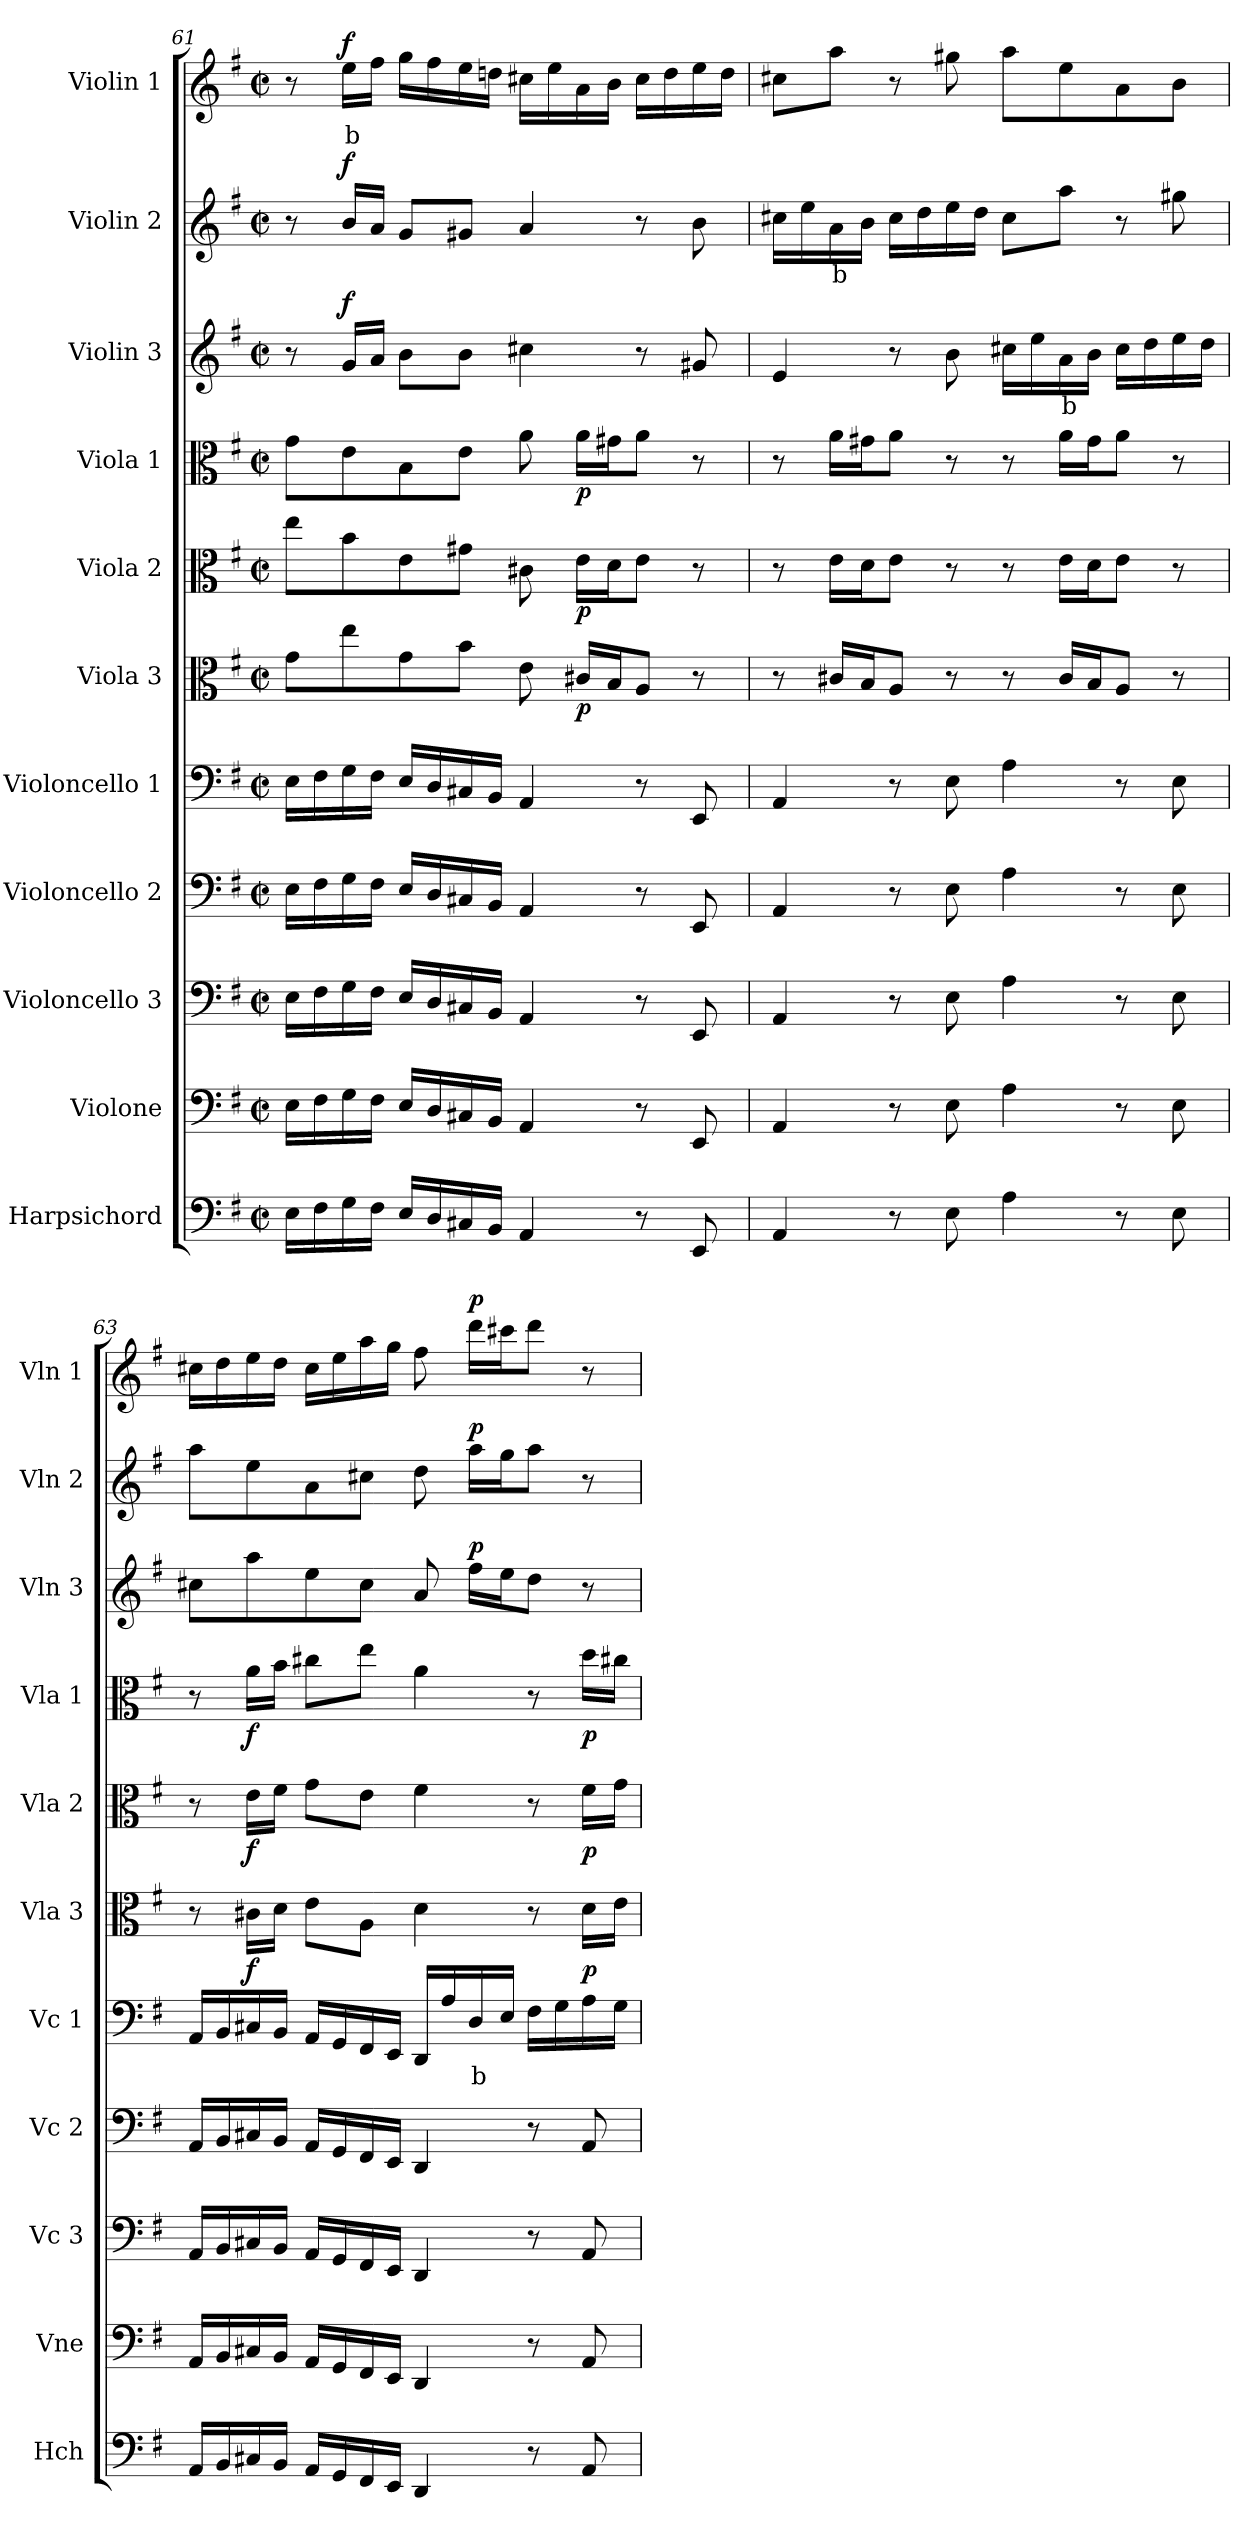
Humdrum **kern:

**kern	**kern	**kern	**kern	**kern	**text	**kern	**dynam	**kern	**dynam	**kern	**dynam	**kern	**text	**dynam	**kern	**text	**dynam	**kern	**text	**dynam
*part11	*part10	*part9	*part8	*part7	*part7	*part6	*part6	*part5	*part5	*part4	*part4	*part3	*part3	*part3	*part2	*part2	*part2	*part1	*part1	*part1
*staff11	*staff10	*staff9	*staff8	*staff7	*staff7	*staff6	*staff6	*staff5	*staff5	*staff4	*staff4	*staff3	*staff3	*staff3	*staff2	*staff2	*staff2	*staff1	*staff1	*staff1
*I"Harpsichord	*I"Violone	*I"Violoncello 3	*I"Violoncello 2	*I"Violoncello 1	*	*I"Viola 3	*	*I"Viola 2	*	*I"Viola 1	*	*I"Violin 3	*	*	*I"Violin 2	*	*	*I"Violin 1	*	*
*I'Hch	*I'Vne	*I'Vc 3	*I'Vc 2	*I'Vc 1	*	*I'Vla 3	*	*I'Vla 2	*	*I'Vla 1	*	*I'Vln 3	*	*	*I'Vln 2	*	*	*I'Vln 1	*	*
!!LO:PB:g=z
*clefF4	*clefF4	*clefF4	*clefF4	*clefF4	*	*clefC3	*	*clefC3	*	*clefC3	*	*clefG2	*	*	*clefG2	*	*	*clefG2	*	*
*	*ITrd7c12	*	*	*	*	*	*	*	*	*	*	*	*	*	*	*	*	*	*	*
*k[f#]	*k[f#]	*k[f#]	*k[f#]	*k[f#]	*	*k[f#]	*	*k[f#]	*	*k[f#]	*	*k[f#]	*	*	*k[f#]	*	*	*k[f#]	*	*
*M4/4	*M4/4	*M4/4	*M4/4	*M4/4	*	*M4/4	*	*M4/4	*	*M4/4	*	*M4/4	*	*	*M4/4	*	*	*M4/4	*	*
*met(c|)	*met(c|)	*met(c|)	*met(c|)	*met(c|)	*	*met(c|)	*	*met(c|)	*	*met(c|)	*	*met(c|)	*	*	*met(c|)	*	*	*met(c|)	*	*
=61	=61	=61	=61	=61	=61	=61	=61	=61	=61	=61	=61	=61	=61	=61	=61	=61	=61	=61	=61	=61
16E\LL	16EE\LL	16E\LL	16E\LL	16E\LL	.	8g\L	.	8ee\L	.	8g\L	.	8r	.	.	8r	.	.	8r	.	.
16F#\	16FF#\	16F#\	16F#\	16F#\	.	.	.	.	.	.	.	.	.	.	.	.	.	.	.	.
!	!	!	!	!	!	!	!	!	!	!	!	!	!	!LO:DY:b	!	!	!LO:DY:b	!	!LO:LY:b:color=#FF0000	!LO:DY:b
16G\	16GG\	16G\	16G\	16G\	.	8ee\	.	8b\	.	8e\	.	16g/LL	.	f	16b/LL	.	f	16ee\LL	b	f
16F#\JJ	16FF#\JJ	16F#\JJ	16F#\JJ	16F#\JJ	.	.	.	.	.	.	.	16a/JJ	.	.	16a/JJ	.	.	16ff#\JJ	.	.
16E/LL	16EE/LL	16E/LL	16E/LL	16E/LL	.	8g\	.	8e\	.	8B\	.	8b\L	.	.	8g/L	.	.	16gg\LL	.	.
16D/	16DD/	16D/	16D/	16D/	.	.	.	.	.	.	.	.	.	.	.	.	.	16ff#\	.	.
16C#X/	16CC#X/	16C#X/	16C#X/	16C#X/	.	8b\J	.	8g#X\J	.	8e\J	.	8b\J	.	.	8g#X/J	.	.	16ee\	.	.
16BB/JJ	16BBB/JJ	16BB/JJ	16BB/JJ	16BB/JJ	.	.	.	.	.	.	.	.	.	.	.	.	.	16ddn\JJ	.	.
4AA/	4AAA/	4AA/	4AA/	4AA/	.	8e\	.	8c#X\	.	8a\	.	4cc#X\	.	.	4a/	.	.	16cc#X\LL	.	.
.	.	.	.	.	.	.	.	.	.	.	.	.	.	.	.	.	.	16ee\	.	.
!	!	!	!	!	!	!	!LO:DY:b	!	!LO:DY:b	!	!LO:DY:b	!	!	!	!	!	!	!	!	!
.	.	.	.	.	.	16c#X/LL	p	16e\LL	p	16a\LL	p	.	.	.	.	.	.	16a\	.	.
.	.	.	.	.	.	16B/J	.	16d\J	.	16g#X\J	.	.	.	.	.	.	.	16b\JJ	.	.
8r	8r	8r	8r	8r	.	8A/J	.	8e\J	.	8a\J	.	8r	.	.	8r	.	.	16cc#\LL	.	.
.	.	.	.	.	.	.	.	.	.	.	.	.	.	.	.	.	.	16dd\	.	.
8EE/	8EEE/	8EE/	8EE/	8EE/	.	8r	.	8r	.	8r	.	8g#X/	.	.	8b\	.	.	16ee\	.	.
.	.	.	.	.	.	.	.	.	.	.	.	.	.	.	.	.	.	16dd\JJ	.	.
=62	=62	=62	=62	=62	=62	=62	=62	=62	=62	=62	=62	=62	=62	=62	=62	=62	=62	=62	=62	=62
4AA/	4AAA/	4AA/	4AA/	4AA/	.	8r	.	8r	.	8r	.	4e/	.	.	16cc#X\LL	.	.	8cc#X\L	.	.
.	.	.	.	.	.	.	.	.	.	.	.	.	.	.	16ee\	.	.	.	.	.
!	!	!	!	!	!	!	!	!	!	!	!	!	!	!	!	!LO:LY:b:color=#FF0000	!	!	!	!
.	.	.	.	.	.	16c#X/LL	.	16e\LL	.	16a\LL	.	.	.	.	16a\	b	.	8aa\J	.	.
.	.	.	.	.	.	16B/J	.	16d\J	.	16g#X\J	.	.	.	.	16b\JJ	.	.	.	.	.
8r	8r	8r	8r	8r	.	8A/J	.	8e\J	.	8a\J	.	8r	.	.	16cc#\LL	.	.	8r	.	.
.	.	.	.	.	.	.	.	.	.	.	.	.	.	.	16dd\	.	.	.	.	.
8E\	8EE\	8E\	8E\	8E\	.	8r	.	8r	.	8r	.	8b\	.	.	16ee\	.	.	8gg#X\	.	.
.	.	.	.	.	.	.	.	.	.	.	.	.	.	.	16dd\JJ	.	.	.	.	.
4A\	4AA\	4A\	4A\	4A\	.	8r	.	8r	.	8r	.	16cc#X\LL	.	.	8cc#\L	.	.	8aa\L	.	.
.	.	.	.	.	.	.	.	.	.	.	.	16ee\	.	.	.	.	.	.	.	.
!	!	!	!	!	!	!	!	!	!	!	!	!	!LO:LY:b:color=#FF0000	!	!	!	!	!	!	!
.	.	.	.	.	.	16c#/LL	.	16e\LL	.	16a\LL	.	16a\	b	.	8aa\J	.	.	8ee\	.	.
.	.	.	.	.	.	16B/J	.	16d\J	.	16g#\J	.	16b\JJ	.	.	.	.	.	.	.	.
8r	8r	8r	8r	8r	.	8A/J	.	8e\J	.	8a\J	.	16cc#\LL	.	.	8r	.	.	8a\	.	.
.	.	.	.	.	.	.	.	.	.	.	.	16dd\	.	.	.	.	.	.	.	.
8E\	8EE\	8E\	8E\	8E\	.	8r	.	8r	.	8r	.	16ee\	.	.	8gg#X\	.	.	8b\J	.	.
.	.	.	.	.	.	.	.	.	.	.	.	16dd\JJ	.	.	.	.	.	.	.	.
!!LO:PB:g=z
=63	=63	=63	=63	=63	=63	=63	=63	=63	=63	=63	=63	=63	=63	=63	=63	=63	=63	=63	=63	=63
16AA/LL	16AAA/LL	16AA/LL	16AA/LL	16AA/LL	.	8r	.	8r	.	8r	.	8cc#X\L	.	.	8aa\L	.	.	16cc#X\LL	.	.
16BB/	16BBB/	16BB/	16BB/	16BB/	.	.	.	.	.	.	.	.	.	.	.	.	.	16dd\	.	.
!	!	!	!	!	!	!	!LO:DY:b	!	!LO:DY:b	!	!LO:DY:b	!	!	!	!	!	!	!	!	!
16C#X/	16CC#X/	16C#X/	16C#X/	16C#X/	.	16c#X\LL	f	16e\LL	f	16a\LL	f	8aa\	.	.	8ee\	.	.	16ee\	.	.
16BB/JJ	16BBB/JJ	16BB/JJ	16BB/JJ	16BB/JJ	.	16d\JJ	.	16f#\JJ	.	16b\JJ	.	.	.	.	.	.	.	16dd\JJ	.	.
16AA/LL	16AAA/LL	16AA/LL	16AA/LL	16AA/LL	.	8e\L	.	8g\L	.	8cc#X\L	.	8ee\	.	.	8a\	.	.	16cc#\LL	.	.
16GG/	16GGG/	16GG/	16GG/	16GG/	.	.	.	.	.	.	.	.	.	.	.	.	.	16ee\	.	.
16FF#/	16FFF#/	16FF#/	16FF#/	16FF#/	.	8A\J	.	8e\J	.	8ee\J	.	8cc#\J	.	.	8cc#X\J	.	.	16aa\	.	.
16EE/JJ	16EEE/JJ	16EE/JJ	16EE/JJ	16EE/JJ	.	.	.	.	.	.	.	.	.	.	.	.	.	16gg\JJ	.	.
4DD/	4DDD/	4DD/	4DD/	16DD/LL	.	4d\	.	4f#\	.	4a\	.	8a/	.	.	8dd\	.	.	8ff#\	.	.
.	.	.	.	16A/	.	.	.	.	.	.	.	.	.	.	.	.	.	.	.	.
!	!	!	!	!	!LO:LY:b:color=#FF0000	!	!	!	!	!	!	!	!	!LO:DY:b	!	!	!LO:DY:b	!	!	!LO:DY:b
.	.	.	.	16D/	b	.	.	.	.	.	.	16ff#\LL	.	p	16aa\LL	.	p	16ddd\LL	.	p
.	.	.	.	16E/JJ	.	.	.	.	.	.	.	16ee\J	.	.	16gg\J	.	.	16ccc#X\J	.	.
8r	8r	8r	8r	16F#\LL	.	8r	.	8r	.	8r	.	8dd\J	.	.	8aa\J	.	.	8ddd\J	.	.
.	.	.	.	16G\	.	.	.	.	.	.	.	.	.	.	.	.	.	.	.	.
!	!	!	!	!	!	!	!LO:DY:b	!	!LO:DY:b	!	!LO:DY:b	!	!	!	!	!	!	!	!	!
8AA/	8AAA/	8AA/	8AA/	16A\	.	16d\LL	p	16f#\LL	p	16dd\LL	p	8r	.	.	8r	.	.	8r	.	.
.	.	.	.	16G\JJ	.	16e\JJ	.	16g\JJ	.	16cc#X\JJ	.	.	.	.	.	.	.	.	.	.
=	=	=	=	=	=	=	=	=	=	=	=	=	=	=	=	=	=	=	=	=
*-	*-	*-	*-	*-	*-	*-	*-	*-	*-	*-	*-	*-	*-	*-	*-	*-	*-	*-	*-	*-
